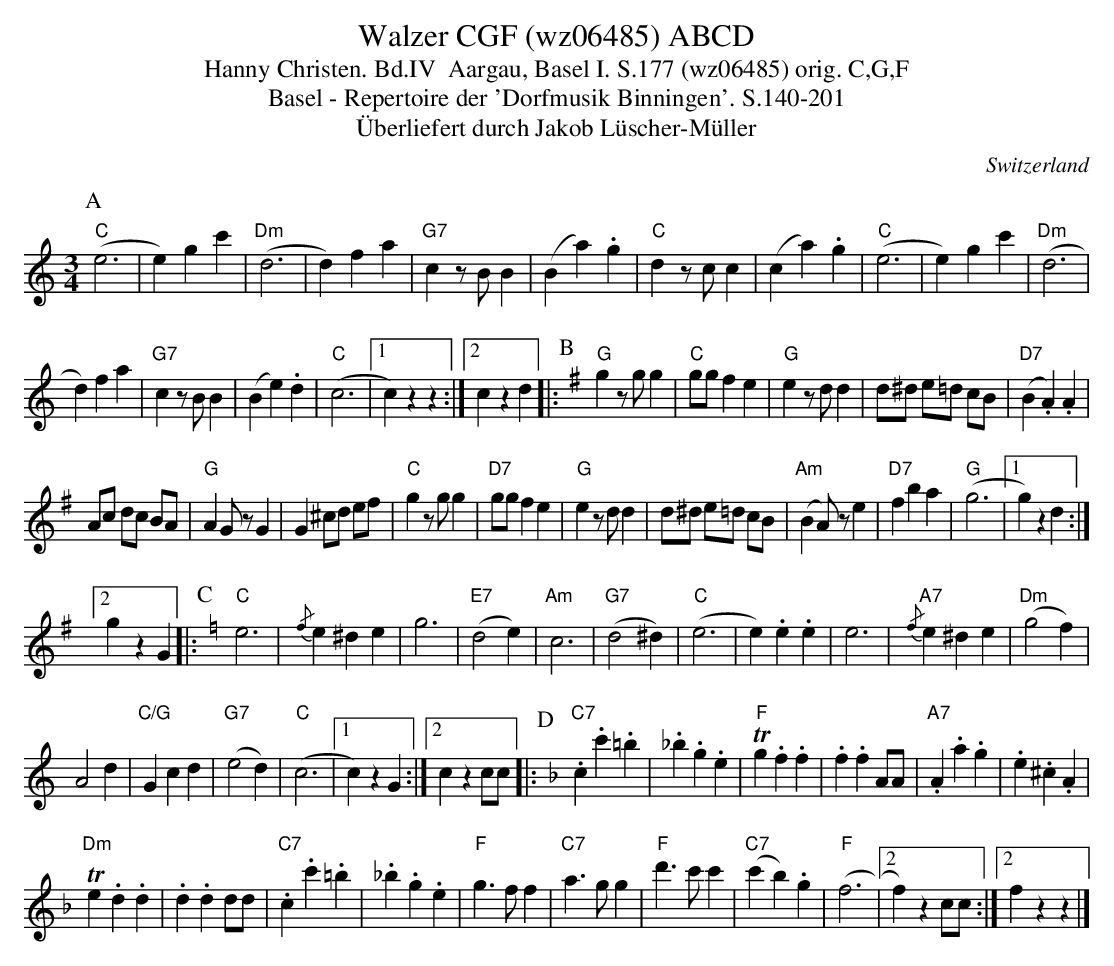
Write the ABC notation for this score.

X:1
T:Walzer CGF (wz06485) ABCD
T:Hanny Christen. Bd.IV  Aargau, Basel I. S.177 (wz06485) orig. C,G,F
T: Basel - Repertoire der 'Dorfmusik Binningen'. S.140-201
T:Überliefert durch Jakob Lüscher-Müller
M:3/4
L:1/4
O:Switzerland
K:C major
[P:A] ("C"e3 | e)gc' | ("Dm"d3 | d)fa | "G7"cz/B/B | (Ba).g | "C"dz/c/c | (ca).g |    ("C"e3 | e)gc' | ("Dm"d3 |
d)fa | "G7"cz/B/B | (Be).d | ("C"c3 |1 c)zz :|2 czd |: [P:B] [K:G] [L:1/8] "G"g2z gg2 | "C"ggf2e2 | "G"e2z dd2 | d^d e=d cB | ("D7"B2.A2).A2 |
Ac dc BA | "G"A2GzG2 | G2^cd ef | "C"g2zgg2 | "D7"ggf2e2 | "G"e2zdd2 | d^d e=d cB | ("Am"B2A)ze2 | "D7"f2b2a2 | ("G"g6 |1 g2)z2d2 :|2
g2z2G2 |: [P:C] [K:C] [L:1/4]  "C"e3 | {/f}e^de | g3 | ("E7"d2e) | "Am"c3 | ("G7"d2^d) | ("C"e3 | e).e.e | e3 | {/f}"A7"e^de | ("Dm"g2f) |
A2d | "C/G"Gcd | ("G7"e2d) | ("C"c3 |1 c)zG :|2 czc/c/ |: [P:D] [K:F]  "C7".c.c'.=b | ._b.g.e | "F"Tg.f.f | .f.fA/A/ | "A7".A.a.g | .e.^c.A |
"Dm"Te.d.d | .d.dd/d/ | "C7".c.c'.=b | ._b.g.e | "F"g>ff | "C7"a>gg | "F"d'>c'c' | ("C7"c'b).g | ("F"f3 |2 f)zc/c/ :|2 fzz |]
